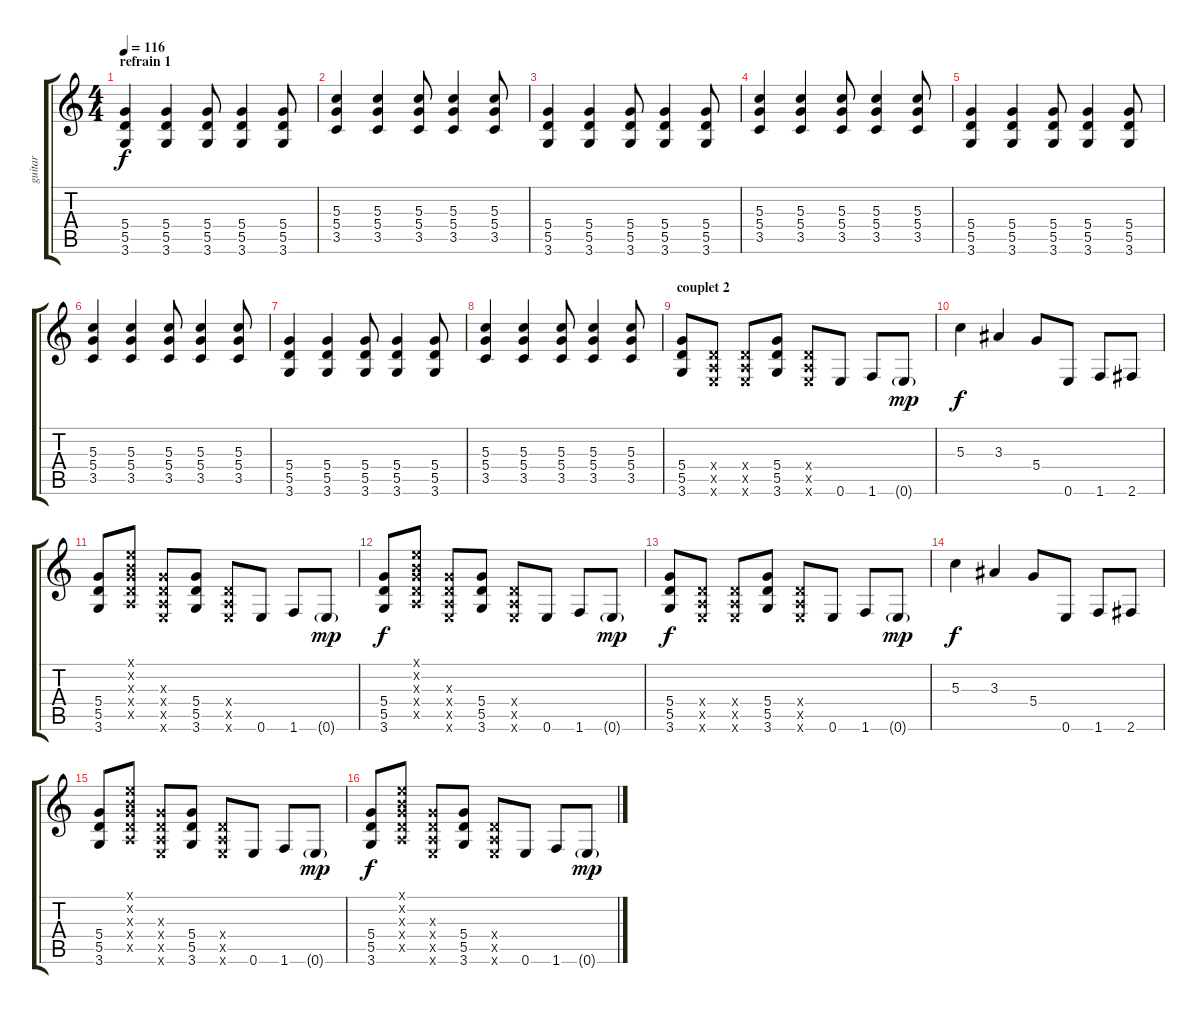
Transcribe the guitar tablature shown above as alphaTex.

\track ("guitar" "guitar") {instrument distortionguitar}
\staff {score tabs}
\tuning (E4 B3 G3 D3 A2 E2) {hide}
\ts (4 4)
\section ("" "refrain 1")
\tempo 116
\clef g2
\ks c
(5.4 5.5 3.6).4{dy f} (5.4 5.5 3.6).4 (5.4 5.5 3.6).8 (5.4 5.5 3.6).4 (5.4 5.5 3.6).8 |
(5.3 5.4 3.5).4 (5.3 5.4 3.5).4 (5.3 5.4 3.5).8 (5.3 5.4 3.5).4 (5.3 5.4 3.5).8 |
(5.4 5.5 3.6).4 (5.4 5.5 3.6).4 (5.4 5.5 3.6).8 (5.4 5.5 3.6).4 (5.4 5.5 3.6).8 |
(5.3 5.4 3.5).4 (5.3 5.4 3.5).4 (5.3 5.4 3.5).8 (5.3 5.4 3.5).4 (5.3 5.4 3.5).8 |
(5.4 5.5 3.6).4 (5.4 5.5 3.6).4 (5.4 5.5 3.6).8 (5.4 5.5 3.6).4 (5.4 5.5 3.6).8 |
(5.3 5.4 3.5).4 (5.3 5.4 3.5).4 (5.3 5.4 3.5).8 (5.3 5.4 3.5).4 (5.3 5.4 3.5).8 |
(5.4 5.5 3.6).4 (5.4 5.5 3.6).4 (5.4 5.5 3.6).8 (5.4 5.5 3.6).4 (5.4 5.5 3.6).8 |
(5.3 5.4 3.5).4 (5.3 5.4 3.5).4 (5.3 5.4 3.5).8 (5.3 5.4 3.5).4 (5.3 5.4 3.5).8 |
\section ("" "couplet 2")
(5.4 5.5 3.6).8 (0.4{x} 0.5{x} 0.6{x}).8 (0.4{x} 0.5{x} 0.6{x}).8 (5.4 5.5 3.6).8 (0.4{x} 0.5{x} 0.6{x}).8 0.6.8 1.6.8 0.6{g}.8{dy mp} |
5.3.4{dy f} 3.3.4 5.4.8 0.6.8 1.6.8 2.6.8 |
(5.4 5.5 3.6).8 (0.1{x} 0.2{x} 0.3{x} 0.4{x} 0.5{x}).8 (0.3{x} 0.4{x} 0.5{x} 0.6{x}).8 (5.4 5.5 3.6).8 (0.4{x} 0.5{x} 0.6{x}).8 0.6.8 1.6.8 0.6{g}.8{dy mp} |
(5.4 5.5 3.6).8{dy f} (0.1{x} 0.2{x} 0.3{x} 0.4{x} 0.5{x}).8 (0.3{x} 0.4{x} 0.5{x} 0.6{x}).8 (5.4 5.5 3.6).8 (0.4{x} 0.5{x} 0.6{x}).8 0.6.8 1.6.8 0.6{g}.8{dy mp} |
(5.4 5.5 3.6).8{dy f} (0.4{x} 0.5{x} 0.6{x}).8 (0.4{x} 0.5{x} 0.6{x}).8 (5.4 5.5 3.6).8 (0.4{x} 0.5{x} 0.6{x}).8 0.6.8 1.6.8 0.6{g}.8{dy mp} |
5.3.4{dy f} 3.3.4 5.4.8 0.6.8 1.6.8 2.6.8 |
(5.4 5.5 3.6).8 (0.1{x} 0.2{x} 0.3{x} 0.4{x} 0.5{x}).8 (0.3{x} 0.4{x} 0.5{x} 0.6{x}).8 (5.4 5.5 3.6).8 (0.4{x} 0.5{x} 0.6{x}).8 0.6.8 1.6.8 0.6{g}.8{dy mp} |
(5.4 5.5 3.6).8{dy f} (0.1{x} 0.2{x} 0.3{x} 0.4{x} 0.5{x}).8 (0.3{x} 0.4{x} 0.5{x} 0.6{x}).8 (5.4 5.5 3.6).8 (0.4{x} 0.5{x} 0.6{x}).8 0.6.8 1.6.8 0.6{g}.8{dy mp}
